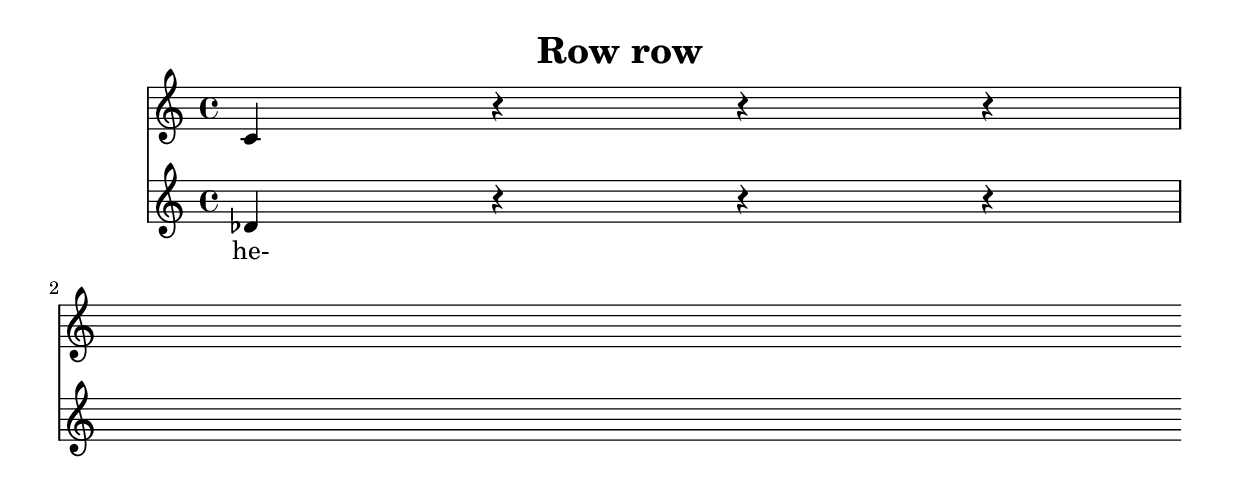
\version "2.18.2"
\include "english.ly"
\header{ 
title = "Row row" 
composer = "" 
}

\include "english.ly"

%{
		
%}

\score {
		<<
\new Staff {
    \relative c' 
        \key c \major

        \time 4/4
        \autoBeamOn  
        {
              c'4 r4 r4 r4 \bar "|" \break \grace s16 

        }
    \addlyrics 
    {  he- llo
    }
}

\new Staff {
    \relative c' 
        \key c \major

        \time 4/4
        \autoBeamOn  
        {
              df'4 r4 r4 r4 \bar "|" \break \grace s16 

        }
    \addlyrics 
    {  
    }
}

>>
}
